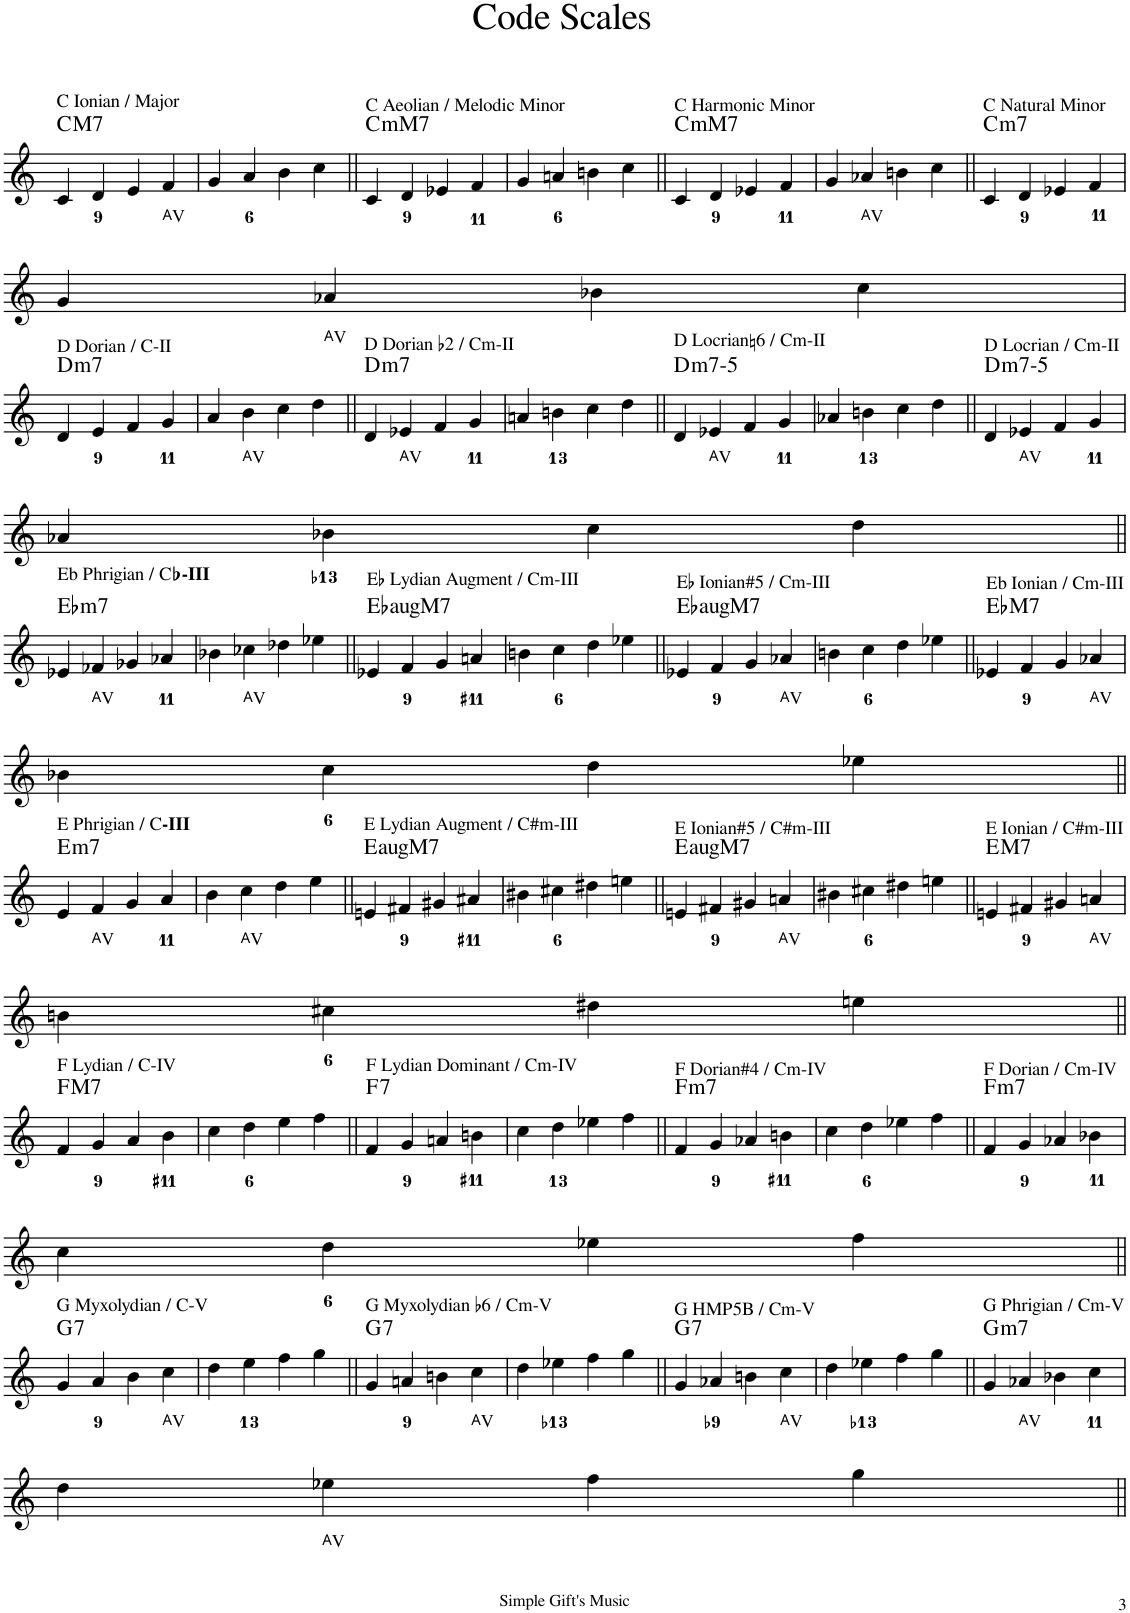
**kern	**harte
*part1	*part1
*staff1	*
*I"Piano	*
*I'Pno.	*
!!LO:PB:g=z
*clefG2	*
*k[]	*
=57	=57
!LO:TX:a:t=Code Scales	!
!LO:TX:a:t=C Ionian / Major	!LO:H:kt=M7
4c/	C:maj7
4d/	.
4e/	.
4f/	.
=58	=58
4g/	.
4a/	.
4b\	.
4cc\	.
=59||	=59||
!LO:TX:a:t=C Aeolian / Melodic Minor	!LO:H:kt=mM7
4c/	C:minmaj7
4d/	.
4e-X/	.
4f/	.
=60	=60
4g/	.
4an/	.
4bn\	.
4cc\	.
=61||	=61||
!LO:TX:a:t=C Harmonic Minor	!LO:H:kt=mM7
4c/	C:minmaj7
4d/	.
4e-X/	.
4f/	.
=62	=62
4g/	.
4a-X/	.
4bn\	.
4cc\	.
=63||	=63||
!LO:TX:a:t=C Natural Minor	!LO:H:kt=m7
4c/	C:min7
4d/	.
4e-X/	.
4f/	.
!!LO:LB:g=z
=64	=64
4g/	.
4a-X/	.
4b-X\	.
4cc\	.
!!LO:LB:g=z
=65	=65
!LO:TX:a:t=D Dorian / C-II	!LO:H:kt=m7
4d/	D:min7
4e/	.
4f/	.
4g/	.
=66	=66
4a/	.
4b\	.
4cc\	.
4dd\	.
=67||	=67||
!LO:TX:a:t=D Dorian ♭2 / Cm-II	!LO:H:kt=m7
4d/	D:min7
4e-X/	.
4f/	.
4g/	.
=68	=68
4an/	.
4bn\	.
4cc\	.
4dd\	.
=69||	=69||
!LO:TX:a:t=D Locrian♮6 / Cm-II	!LO:H:kt=m7-5
4d/	D:hdim7
4e-X/	.
4f/	.
4g/	.
=70	=70
4a-X/	.
4bn\	.
4cc\	.
4dd\	.
=71||	=71||
!LO:TX:a:t=D Locrian / Cm-II	!LO:H:kt=m7-5
4d/	D:hdim7
4e-X/	.
4f/	.
4g/	.
!!LO:LB:g=z
=72	=72
4a-X/	.
4b-X\	.
4cc\	.
4dd\	.
!!LO:LB:g=z
=73||	=73||
!LO:TX:a:t=Eb Phrigian / C	!
!LO:TX:a:B:t=♭-III	!
!	!LO:H:kt=m7
4e-X/	Eb:min7
4f-X/	.
4g-X/	.
4a-X/	.
=74	=74
4b-X\	.
4cc-X\	.
4dd-X\	.
4ee-X\	.
=75||	=75||
!LO:TX:a:t=E♭ Lydian Augment / Cm-III	!LO:H:kt=aug
4e-X/	Eb:aug
4f/	.
4g/	.
4an/	.
=76	=76
4bn\	.
4cc\	.
4dd\	.
4ee-X\	.
=77||	=77||
!LO:TX:a:t=E♭ Ionian#5 / Cm-III	!LO:H:kt=aug
4e-X/	Eb:aug
4f/	.
4g/	.
4a-X/	.
=78	=78
4bn\	.
4cc\	.
4dd\	.
4ee-X\	.
=79||	=79||
!LO:TX:a:t=Eb Ionian / Cm-III	!LO:H:kt=M7
4e-X/	Eb:maj7
4f/	.
4g/	.
4a-X/	.
!!LO:LB:g=z
=80	=80
4b-X\	.
4cc\	.
4dd\	.
4ee-X\	.
!!LO:LB:g=z
=81||	=81||
!LO:TX:a:t=E Phrigian / C	!
!LO:TX:a:B:t=-III	!LO:H:kt=m7
4e/	E:min7
4f/	.
4g/	.
4a/	.
=82	=82
4b\	.
4cc\	.
4dd\	.
4ee\	.
=83||	=83||
!LO:TX:a:t=E Lydian Augment / C#m-III	!LO:H:kt=aug
4en/	E:aug
4f#X/	.
4g#X/	.
4a#X/	.
=84	=84
4b#X\	.
4cc#X\	.
4dd#X\	.
4een\	.
=85||	=85||
!LO:TX:a:t=E Ionian#5 / C#m-III	!LO:H:kt=aug
4en/	E:aug
4f#X/	.
4g#X/	.
4an/	.
=86	=86
4b#X\	.
4cc#X\	.
4dd#X\	.
4een\	.
=87||	=87||
!LO:TX:a:t=E Ionian / C#m-III	!LO:H:kt=M7
4en/	E:maj7
4f#X/	.
4g#X/	.
4an/	.
!!LO:LB:g=z
=88	=88
4bn\	.
4cc#X\	.
4dd#X\	.
4een\	.
!!LO:LB:g=z
=89||	=89||
!LO:TX:a:t=F Lydian / C-IV	!LO:H:kt=M7
4f/	F:maj7
4g/	.
4a/	.
4b\	.
=90	=90
4cc\	.
4dd\	.
4ee\	.
4ff\	.
=91||	=91||
!LO:TX:a:t=F Lydian Dominant / Cm-IV	!LO:H:kt=7
4f/	F:7
4g/	.
4an/	.
4bn\	.
=92	=92
4cc\	.
4dd\	.
4ee-X\	.
4ff\	.
=93||	=93||
!LO:TX:a:t=F Dorian#4 / Cm-IV	!LO:H:kt=m7
4f/	F:min7
4g/	.
4a-X/	.
4bn\	.
=94	=94
4cc\	.
4dd\	.
4ee-X\	.
4ff\	.
=95||	=95||
!LO:TX:a:t=F Dorian / Cm-IV	!LO:H:kt=m7
4f/	F:min7
4g/	.
4a-X/	.
4b-X\	.
!!LO:LB:g=z
=96	=96
4cc\	.
4dd\	.
4ee-X\	.
4ff\	.
!!LO:LB:g=z
=97||	=97||
!LO:TX:a:t=G Myxolydian / C-V	!LO:H:kt=7
4g/	G:7
4a/	.
4b\	.
4cc\	.
=98	=98
4dd\	.
4ee\	.
4ff\	.
4gg\	.
=99||	=99||
!LO:TX:a:t=G Myxolydian ♭6 / Cm-V	!LO:H:kt=7
4g/	G:7
4an/	.
4bn\	.
4cc\	.
=100	=100
4dd\	.
4ee-X\	.
4ff\	.
4gg\	.
=101||	=101||
!LO:TX:a:t=G HMP5B / Cm-V	!LO:H:kt=7
4g/	G:7
4a-X/	.
4bn\	.
4cc\	.
=102	=102
4dd\	.
4ee-X\	.
4ff\	.
4gg\	.
=103||	=103||
!LO:TX:a:t=G Phrigian / Cm-V	!LO:H:kt=m7
4g/	G:min7
4a-X/	.
4b-X\	.
4cc\	.
!!LO:LB:g=z
=104	=104
4dd\	.
4ee-X\	.
4ff\	.
4gg\	.
=||	=||
*-	*-
